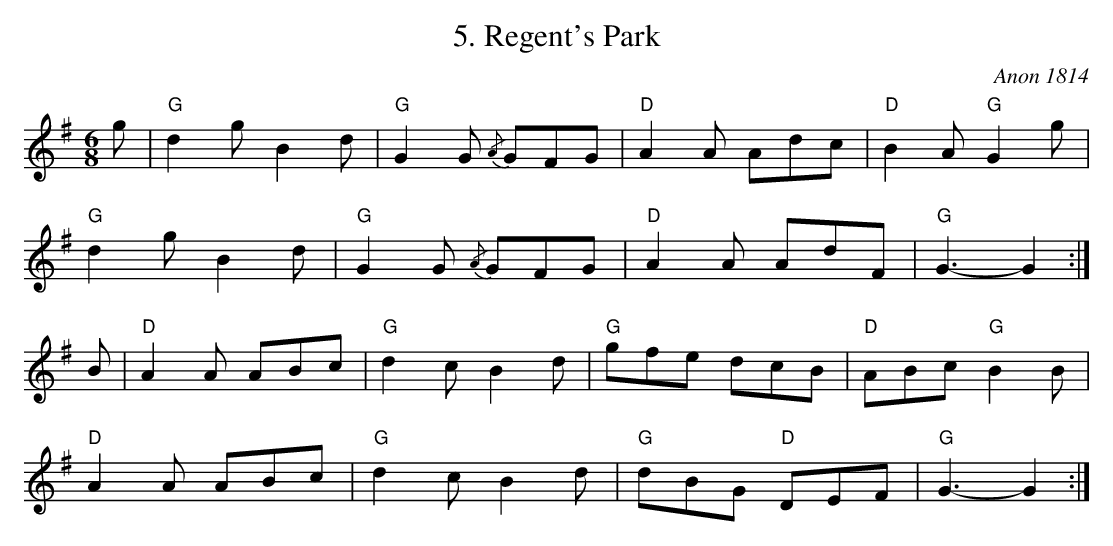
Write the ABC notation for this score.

X:1
T:5. Regent's Park
C:Anon 1814
L:1/8
M:6/8
K:G
 g | "G"d2 g B2 d | "G"G2 G{/A} GFG | "D"A2 A Adc | "D"B2 A "G"G2 g |$ "G"d2 g B2 d | %6
 "G"G2 G{/A} GFG | "D"A2 A AdF | "G"G3- G2  :|$  B | "D"A2 A ABc | "G"d2 c B2 d | "G"gfe dcB | "D"ABc "G"B2 B |$ %14
 "D"A2 A ABc | "G"d2 c B2 d | "G"dBG "D"DEF | "G"G3- G2  :| %18
